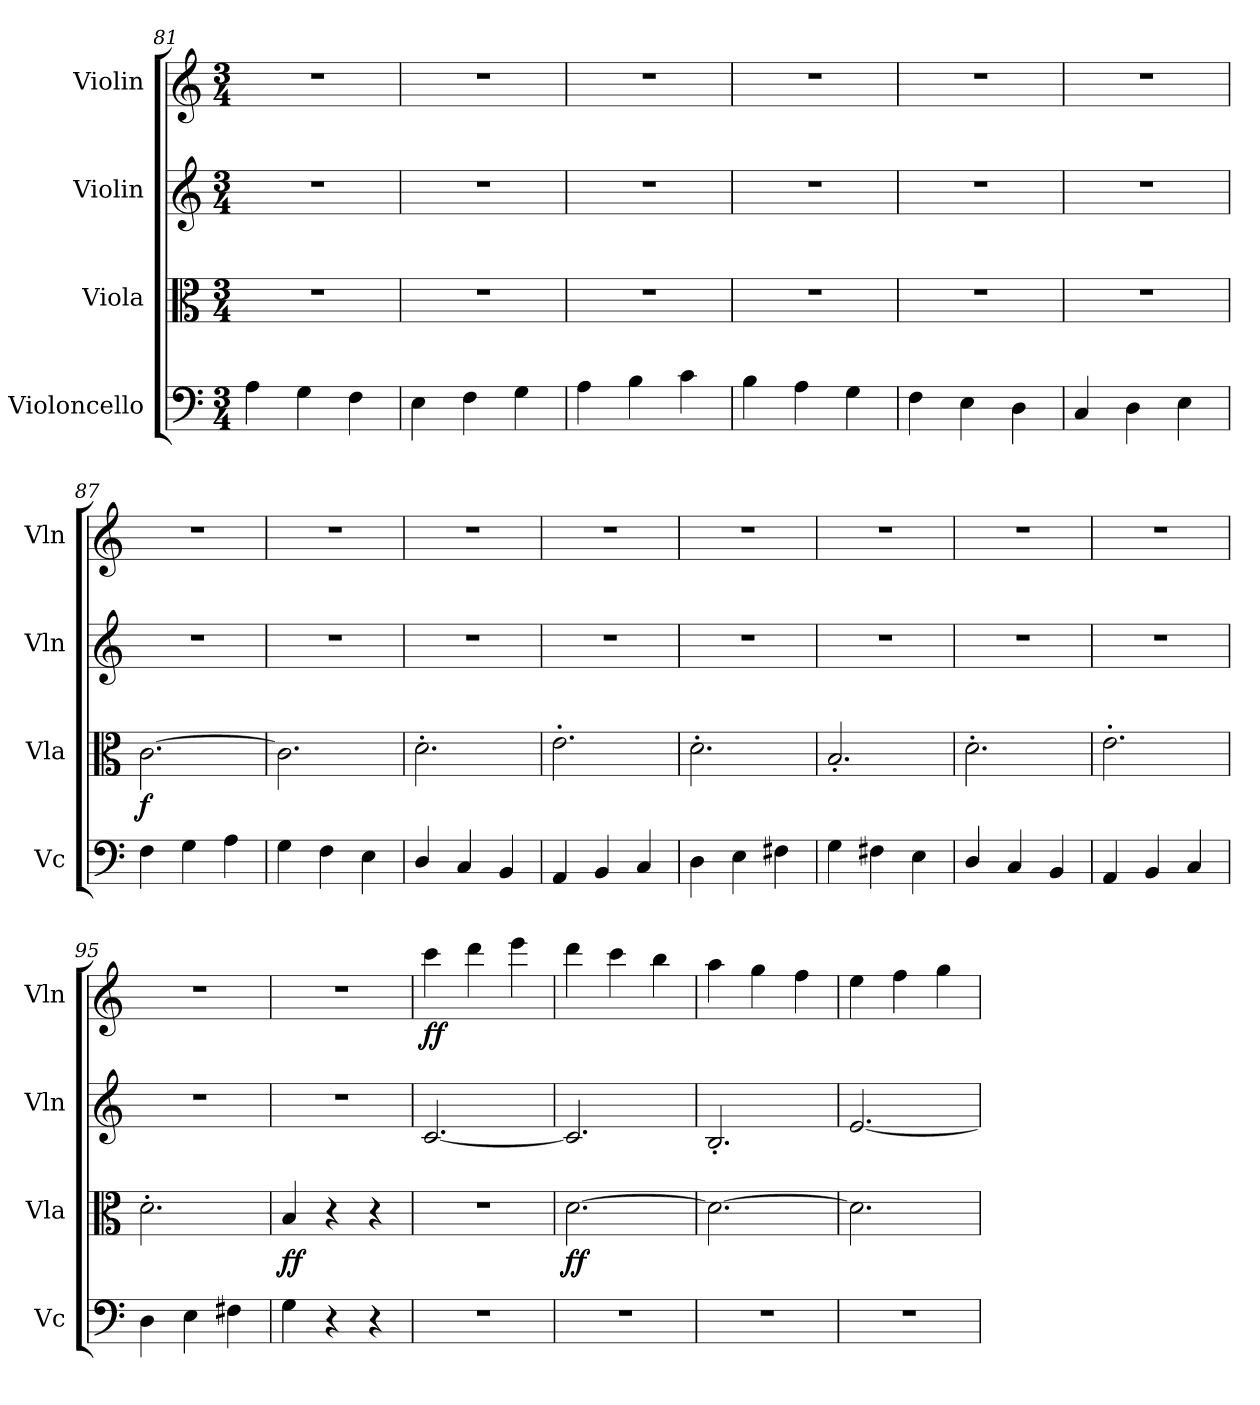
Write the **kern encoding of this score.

**kern	**kern	**dynam	**kern	**kern	**dynam
*part4	*part3	*part3	*part2	*part1	*part1
*staff4	*staff3	*staff3	*staff2	*staff1	*staff1
*I"Violoncello	*I"Viola	*	*I"Violin	*I"Violin	*
*I'Vc	*I'Vla	*	*I'Vln	*I'Vln	*
*clefF4	*clefC3	*	*clefG2	*clefG2	*
*k[]	*k[]	*	*k[]	*k[]	*
*M3/4	*M3/4	*	*M3/4	*M3/4	*
=81	=81	=81	=81	=81	=81
4A\	2.r	.	2.r	2.r	.
4G\	.	.	.	.	.
4F\	.	.	.	.	.
=82	=82	=82	=82	=82	=82
4E\	2.r	.	2.r	2.r	.
4F\	.	.	.	.	.
4G\	.	.	.	.	.
=83	=83	=83	=83	=83	=83
4A\	2.r	.	2.r	2.r	.
4B\	.	.	.	.	.
4c\	.	.	.	.	.
=84	=84	=84	=84	=84	=84
4B\	2.r	.	2.r	2.r	.
4A\	.	.	.	.	.
4G\	.	.	.	.	.
=85	=85	=85	=85	=85	=85
4F\	2.r	.	2.r	2.r	.
4E\	.	.	.	.	.
4D\	.	.	.	.	.
=86	=86	=86	=86	=86	=86
4C/	2.r	.	2.r	2.r	.
4D\	.	.	.	.	.
4E\	.	.	.	.	.
=87	=87	=87	=87	=87	=87
4F\	[2.c\	f	2.r	2.r	.
4G\	.	.	.	.	.
4A\	.	.	.	.	.
=88	=88	=88	=88	=88	=88
4G\	2.c\]	.	2.r	2.r	.
4F\	.	.	.	.	.
4E\	.	.	.	.	.
=89	=89	=89	=89	=89	=89
4D/	2.d'\	.	2.r	2.r	.
4C/	.	.	.	.	.
4BB/	.	.	.	.	.
=90	=90	=90	=90	=90	=90
4AA/	2.e'\	.	2.r	2.r	.
4BB/	.	.	.	.	.
4C/	.	.	.	.	.
=91	=91	=91	=91	=91	=91
4D\	2.d'\	.	2.r	2.r	.
4E\	.	.	.	.	.
4F#X\	.	.	.	.	.
=92	=92	=92	=92	=92	=92
4G\	2.B'/	.	2.r	2.r	.
4F#X\	.	.	.	.	.
4E\	.	.	.	.	.
=93	=93	=93	=93	=93	=93
4D/	2.d'\	.	2.r	2.r	.
4C/	.	.	.	.	.
4BB/	.	.	.	.	.
=94	=94	=94	=94	=94	=94
4AA/	2.e'\	.	2.r	2.r	.
4BB/	.	.	.	.	.
4C/	.	.	.	.	.
=95	=95	=95	=95	=95	=95
4D\	2.d'\	.	2.r	2.r	.
4E\	.	.	.	.	.
4F#X\	.	.	.	.	.
=96	=96	=96	=96	=96	=96
4G\	4B/	ff	2.r	2.r	.
4r	4r	.	.	.	.
4r	4r	.	.	.	.
=97	=97	=97	=97	=97	=97
2.r	2.r	.	[2.c/	4ccc\	ff
.	.	.	.	4ddd\	.
.	.	.	.	4eee\	.
=98	=98	=98	=98	=98	=98
2.r	[2.d\	ff	2.c/]	4ddd\	.
.	.	.	.	4ccc\	.
.	.	.	.	4bb\	.
=99	=99	=99	=99	=99	=99
2.r	2.d\_	.	2.B'/	4aa\	.
.	.	.	.	4gg\	.
.	.	.	.	4ff\	.
=100	=100	=100	=100	=100	=100
2.r	2.d\]	.	[2.e/	4ee\	.
.	.	.	.	4ff\	.
.	.	.	.	4gg\	.
=	=	=	=	=	=
*-	*-	*-	*-	*-	*-
